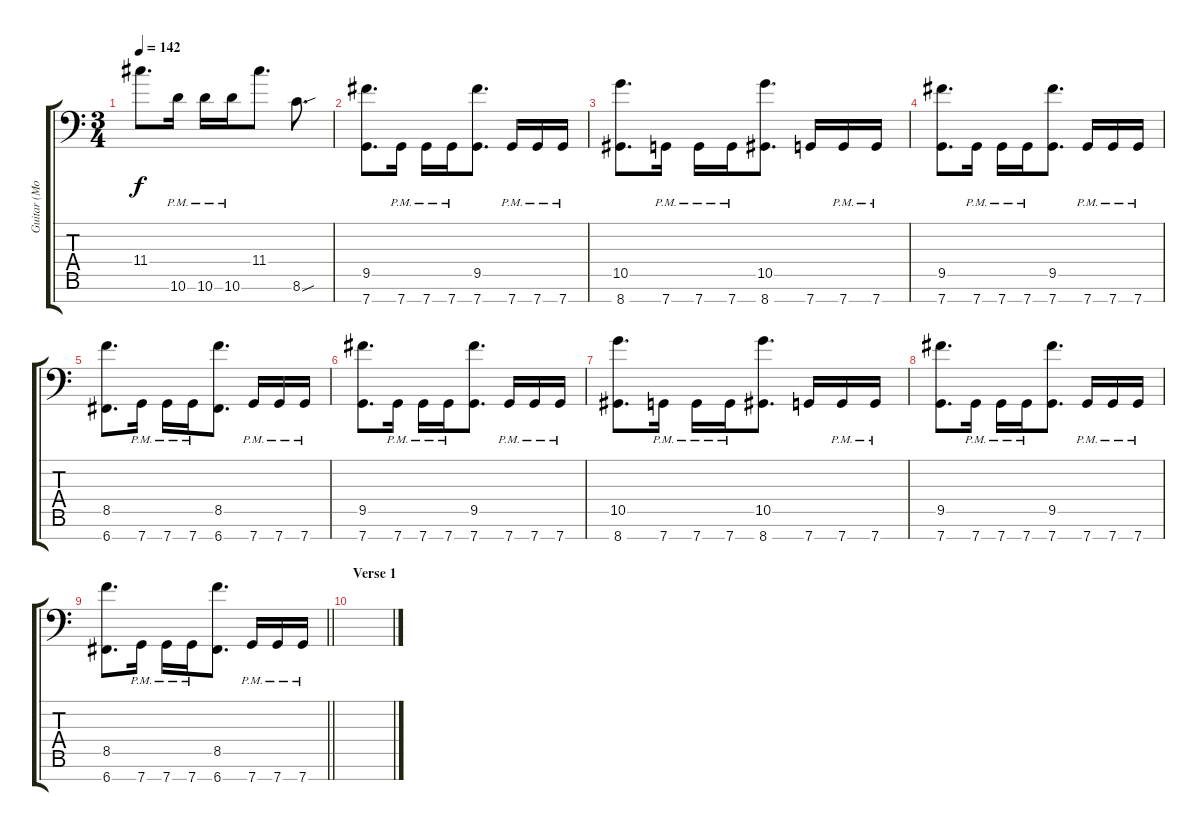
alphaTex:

\track ("Guitar (Moyses 2)" "Guitar (Mo") {instrument distortionguitar}
\staff {score tabs}
\tuning (E4 B3 G3 D3 A2 E2 C-1) {hide}
\ts (3 4)
\tempo 142
\clef f4
\ks c
11.4.8{d dy f} 10.6{pm}.16 10.6{pm}.16 10.6{pm}.16 11.4.8{d} 8.6{sou}.8{d} |
(9.5 7.7).8{d} 7.7{pm}.16 7.7{pm}.16 7.7{pm}.16 (9.5 7.7).8{d} 7.7{pm}.16 7.7{pm}.16 7.7{pm}.16 |
(10.5 8.7).8{d} 7.7{pm}.16 7.7{pm}.16 7.7{pm}.16 (10.5 8.7).8{d} 7.7.16 7.7{pm}.16 7.7{pm}.16 |
(9.5 7.7).8{d} 7.7{pm}.16 7.7{pm}.16 7.7{pm}.16 (9.5 7.7).8{d} 7.7{pm}.16 7.7{pm}.16 7.7{pm}.16 |
(8.5 6.7).8{d} 7.7{pm}.16 7.7{pm}.16 7.7{pm}.16 (8.5 6.7).8{d} 7.7{pm}.16 7.7{pm}.16 7.7{pm}.16 |
(9.5 7.7).8{d} 7.7{pm}.16 7.7{pm}.16 7.7{pm}.16 (9.5 7.7).8{d} 7.7{pm}.16 7.7{pm}.16 7.7{pm}.16 |
(10.5 8.7).8{d} 7.7{pm}.16 7.7{pm}.16 7.7{pm}.16 (10.5 8.7).8{d} 7.7.16 7.7{pm}.16 7.7{pm}.16 |
(9.5 7.7).8{d} 7.7{pm}.16 7.7{pm}.16 7.7{pm}.16 (9.5 7.7).8{d} 7.7{pm}.16 7.7{pm}.16 7.7{pm}.16 |
\barLineRight lightlight
(8.5 6.7).8{d} 7.7{pm}.16 7.7{pm}.16 7.7{pm}.16 (8.5 6.7).8{d} 7.7{pm}.16 7.7{pm}.16 7.7{pm}.16 |
\section ("" "Verse 1")
